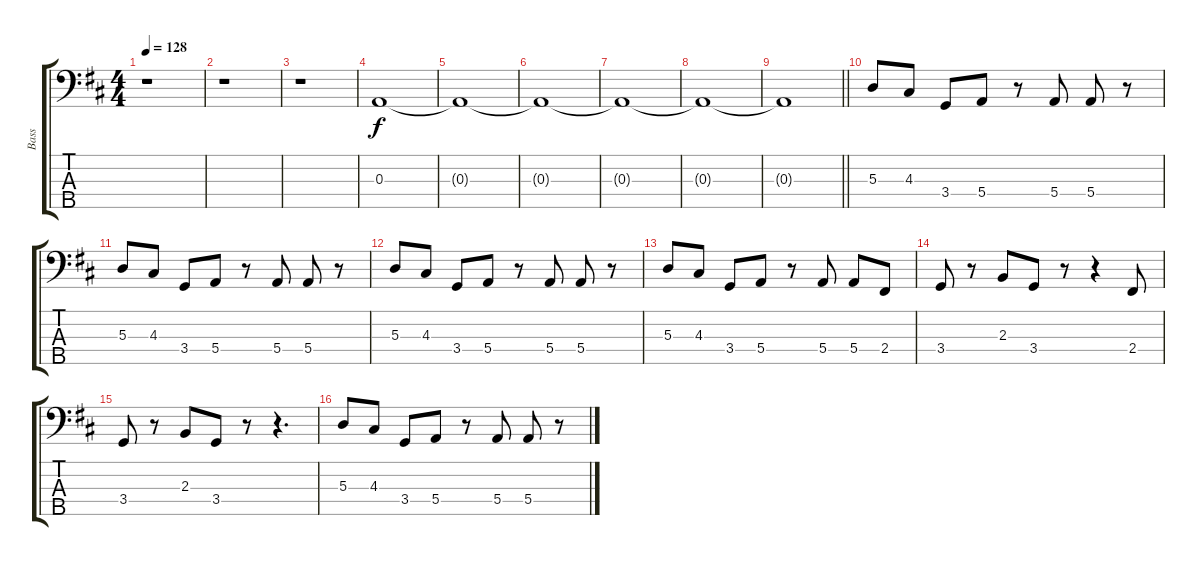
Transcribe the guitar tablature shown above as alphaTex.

\track ("Bass" "Bass") {instrument electricbasspick}
\staff {score tabs}
\tuning (G2 D2 A1 E1 B0) {hide}
\ts (4 4)
\tempo 128
\clef f4
\ks d
r.1{dy f instrument electricbasspick} |
r.1 |
r.1 |
0.3.1{volume 9 instrument electricbassfinger} |
0.3{t}.1{volume 13} |
0.3{t}.1 |
0.3{t}.1 |
0.3{t}.1 |
\barLineRight lightlight
0.3{t}.1 |
5.3.8{volume 16 instrument electricbasspick} 4.3.8 3.4.8 5.4.8 r.8 5.4.8 5.4.8 r.8 |
5.3.8 4.3.8 3.4.8 5.4.8 r.8 5.4.8 5.4.8 r.8 |
5.3.8 4.3.8 3.4.8 5.4.8 r.8 5.4.8 5.4.8 r.8 |
5.3.8 4.3.8 3.4.8 5.4.8 r.8 5.4.8 5.4.8 2.4.8 |
3.4.8 r.8 2.3.8 3.4.8 r.8 r.4 2.4.8 |
3.4.8 r.8 2.3.8 3.4.8 r.8 r.4{d} |
5.3.8 4.3.8 3.4.8 5.4.8 r.8 5.4.8 5.4.8 r.8
